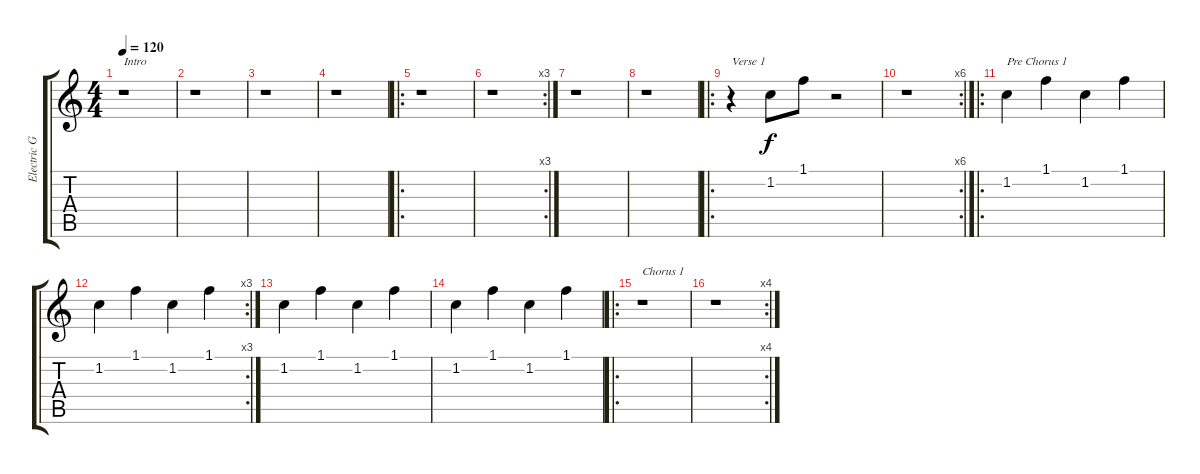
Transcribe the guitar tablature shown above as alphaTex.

\track ("Electric Guitar" "Electric G") {instrument electricguitarclean}
\staff {score tabs}
\tuning (E4 B3 G3 D3 A2 E2) {hide}
\ts (4 4)
\tempo 120
\clef g2
\ks c
r.1{txt "Intro" dy f instrument electricguitarclean} |
r.1 |
r.1 |
r.1 |
\ro
r.1 |
\rc 3
r.1 |
r.1 |
r.1 |
\ro
r.4{txt "Verse 1"} 1.2.8 1.1.8 r.2 |
\rc 6
r.1 |
\ro
1.2.4{txt "Pre Chorus 1"} 1.1.4 1.2.4 1.1.4 |
\rc 3
1.2.4 1.1.4 1.2.4 1.1.4 |
1.2.4 1.1.4 1.2.4 1.1.4 |
1.2.4 1.1.4 1.2.4 1.1.4 |
\ro
r.1{txt "Chorus 1"} |
\rc 4
r.1
